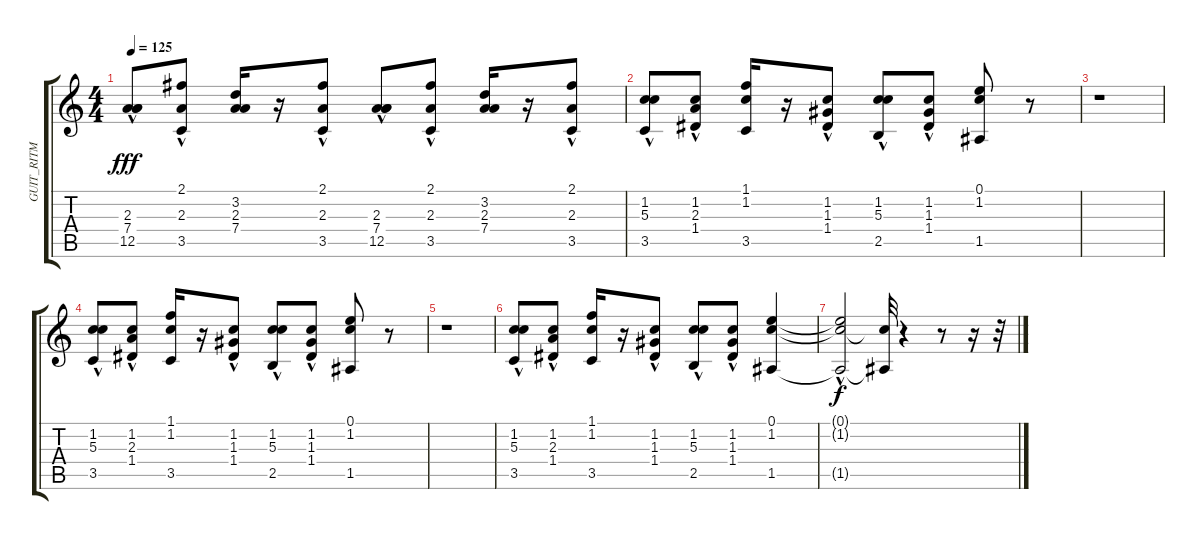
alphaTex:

\track ("GUIT_RITM" "GUIT_RITM") {instrument acousticguitarsteel}
\staff {score tabs}
\tuning (E4 B3 G3 D3 A2 E2) {hide}
\ts (4 4)
\tempo 125
\clef g2
\ks c
(2.3 7.4 12.5{hac}).8{dy fff} (2.1{hac} 2.3 3.5{hac}).8 (3.2 2.3 7.4).16 r.16 (2.1 2.3 3.5{hac}).8 (2.3 7.4 12.5{hac}).8 (2.1{hac} 2.3 3.5{hac}).8 (3.2 2.3 7.4).16 r.16 (2.1 2.3 3.5{hac}).8 |
(1.2 5.3 3.5{hac}).8 (1.2 2.3{hac} 1.4{hac}).8 (1.1 1.2 3.5).16 r.16 (1.2 1.3 1.4{hac}).8 (1.2 5.3 2.5{hac}).8 (1.2 1.3{hac} 1.4{hac}).8 (0.1 1.2 1.5).8 r.8 |
r.1 |
(1.2 5.3 3.5{hac}).8 (1.2 2.3{hac} 1.4{hac}).8 (1.1 1.2 3.5).16 r.16 (1.2 1.3 1.4{hac}).8 (1.2 5.3 2.5{hac}).8 (1.2 1.3{hac} 1.4{hac}).8 (0.1 1.2 1.5).8 r.8 |
r.1 |
(1.2 5.3 3.5{hac}).8 (1.2 2.3{hac} 1.4{hac}).8 (1.1 1.2 3.5).16 r.16 (1.2 1.3 1.4{hac}).8 (1.2 5.3 2.5{hac}).8 (1.2 1.3{hac} 1.4{hac}).8 (0.1 1.2 1.5).4 |
(0.1{hac t} 1.2{t} 1.5{t}).2{dy f} (1.2{t} 1.5{t}).32 r.4 r.8 r.16 r.32
